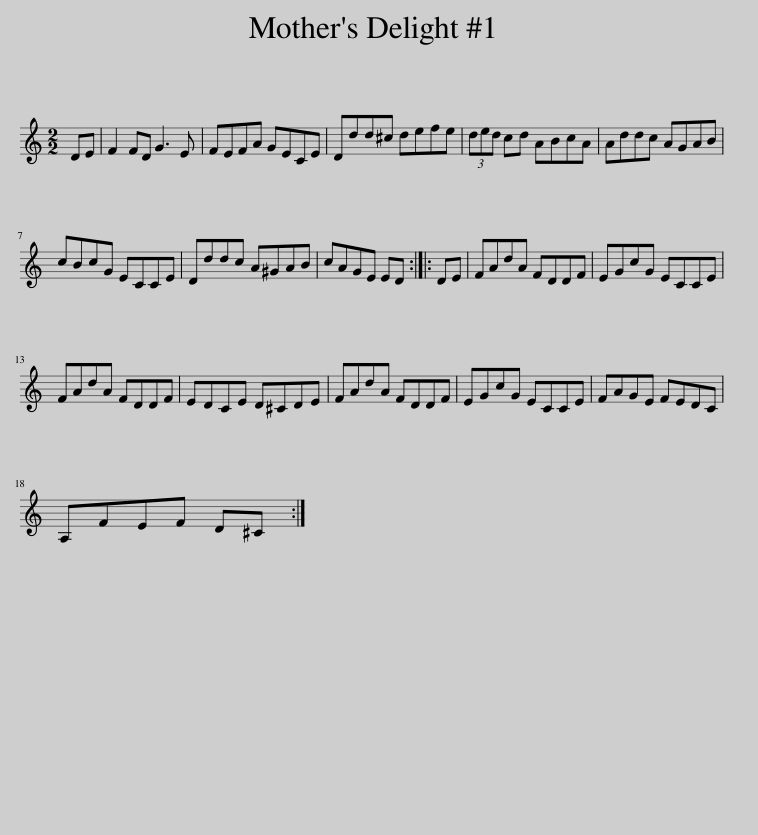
X:1
L:1/8
M:2/2
I:linebreak $
K:C
V:1 treble
V:1
 DE | F2 FD G3 E | FEFA GECE | Ddd^c defe | (3ded cd ABcA | %5
 Addc AGAB |$ cBcG ECCE | Dddc A^GAB | cAGE ED :: DE | %10
 FAdA FDDF | EGcG ECCE |$ FAdA FDDF | EDCE D^CDE | FAdA FDDF | %15
 EGcG ECCE | FAGE FEDC |$ A,FEF D^C :| %18
